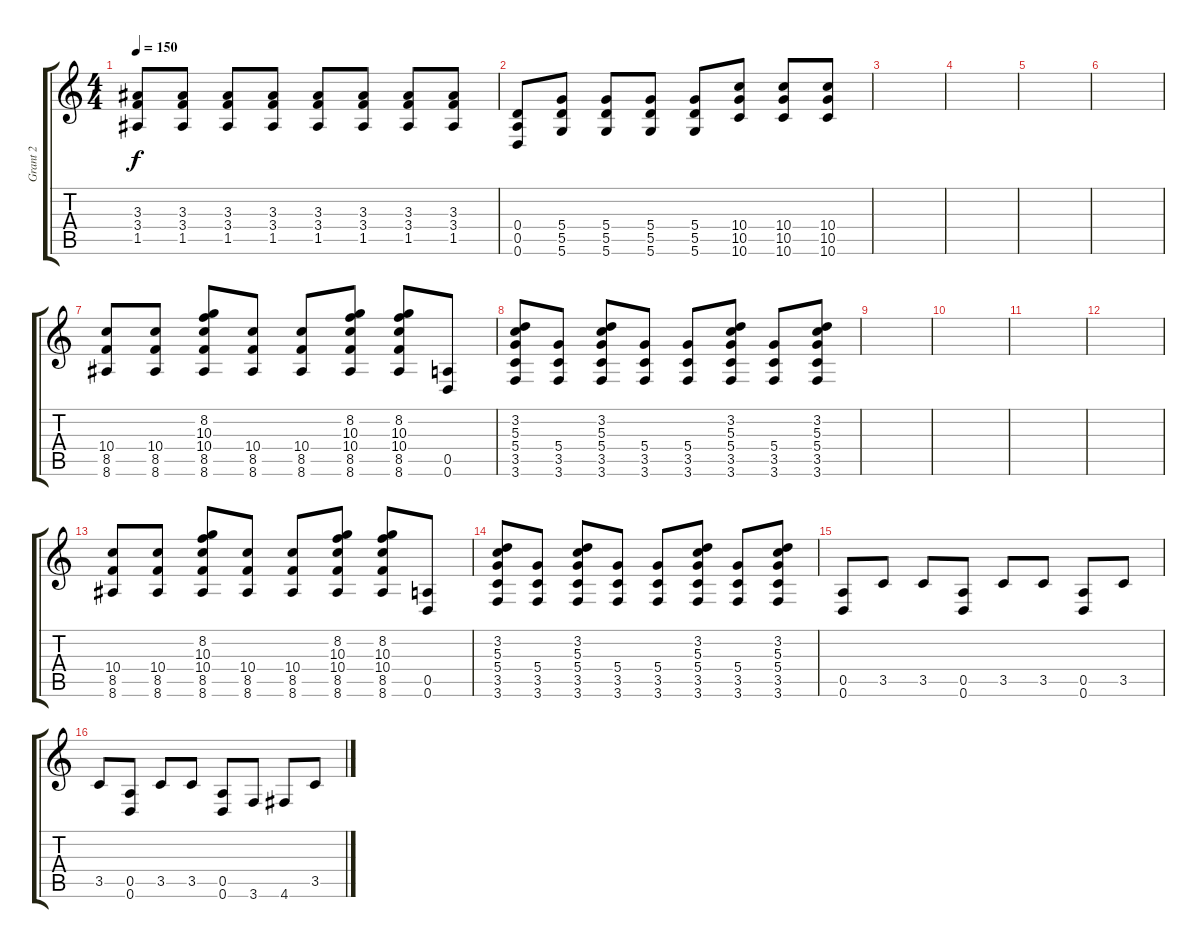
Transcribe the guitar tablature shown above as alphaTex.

\track ("Grant 2" "Grant 2") {instrument overdrivenguitar}
\staff {score tabs}
\tuning (E4 B3 G3 D3 A2 D2) {hide}
\ts (4 4)
\tempo 150
\clef g2
\ks c
(3.3 3.4 1.5).8{dy f} (3.3 3.4 1.5).8 (3.3 3.4 1.5).8 (3.3 3.4 1.5).8 (3.3 3.4 1.5).8 (3.3 3.4 1.5).8 (3.3 3.4 1.5).8 (3.3 3.4 1.5).8 |
(0.4 0.5 0.6).8 (5.4 5.5 5.6).8 (5.4 5.5 5.6).8 (5.4 5.5 5.6).8 (5.4 5.5 5.6).8 (10.4 10.5 10.6).8 (10.4 10.5 10.6).8 (10.4 10.5 10.6).8 |
|
|
|
|
(10.4 8.5 8.6).8 (10.4 8.5 8.6).8 (8.2 10.3 10.4 8.5 8.6).8 (10.4 8.5 8.6).8 (10.4 8.5 8.6).8 (8.2 10.3 10.4 8.5 8.6).8 (8.2 10.3 10.4 8.5 8.6).8 (0.5 0.6).8 |
(3.2 5.3 5.4 3.5 3.6).8 (5.4 3.5 3.6).8 (3.2 5.3 5.4 3.5 3.6).8 (5.4 3.5 3.6).8 (5.4 3.5 3.6).8 (3.2 5.3 5.4 3.5 3.6).8 (5.4 3.5 3.6).8 (3.2 5.3 5.4 3.5 3.6).8 |
|
|
|
|
(10.4 8.5 8.6).8 (10.4 8.5 8.6).8 (8.2 10.3 10.4 8.5 8.6).8 (10.4 8.5 8.6).8 (10.4 8.5 8.6).8 (8.2 10.3 10.4 8.5 8.6).8 (8.2 10.3 10.4 8.5 8.6).8 (0.5 0.6).8 |
(3.2 5.3 5.4 3.5 3.6).8 (5.4 3.5 3.6).8 (3.2 5.3 5.4 3.5 3.6).8 (5.4 3.5 3.6).8 (5.4 3.5 3.6).8 (3.2 5.3 5.4 3.5 3.6).8 (5.4 3.5 3.6).8 (3.2 5.3 5.4 3.5 3.6).8 |
(0.5 0.6).8 3.5.8 3.5.8 (0.5 0.6).8 3.5.8 3.5.8 (0.5 0.6).8 3.5.8 |
3.5.8 (0.5 0.6).8 3.5.8 3.5.8 (0.5 0.6).8 3.6.8 4.6.8 3.5.8
